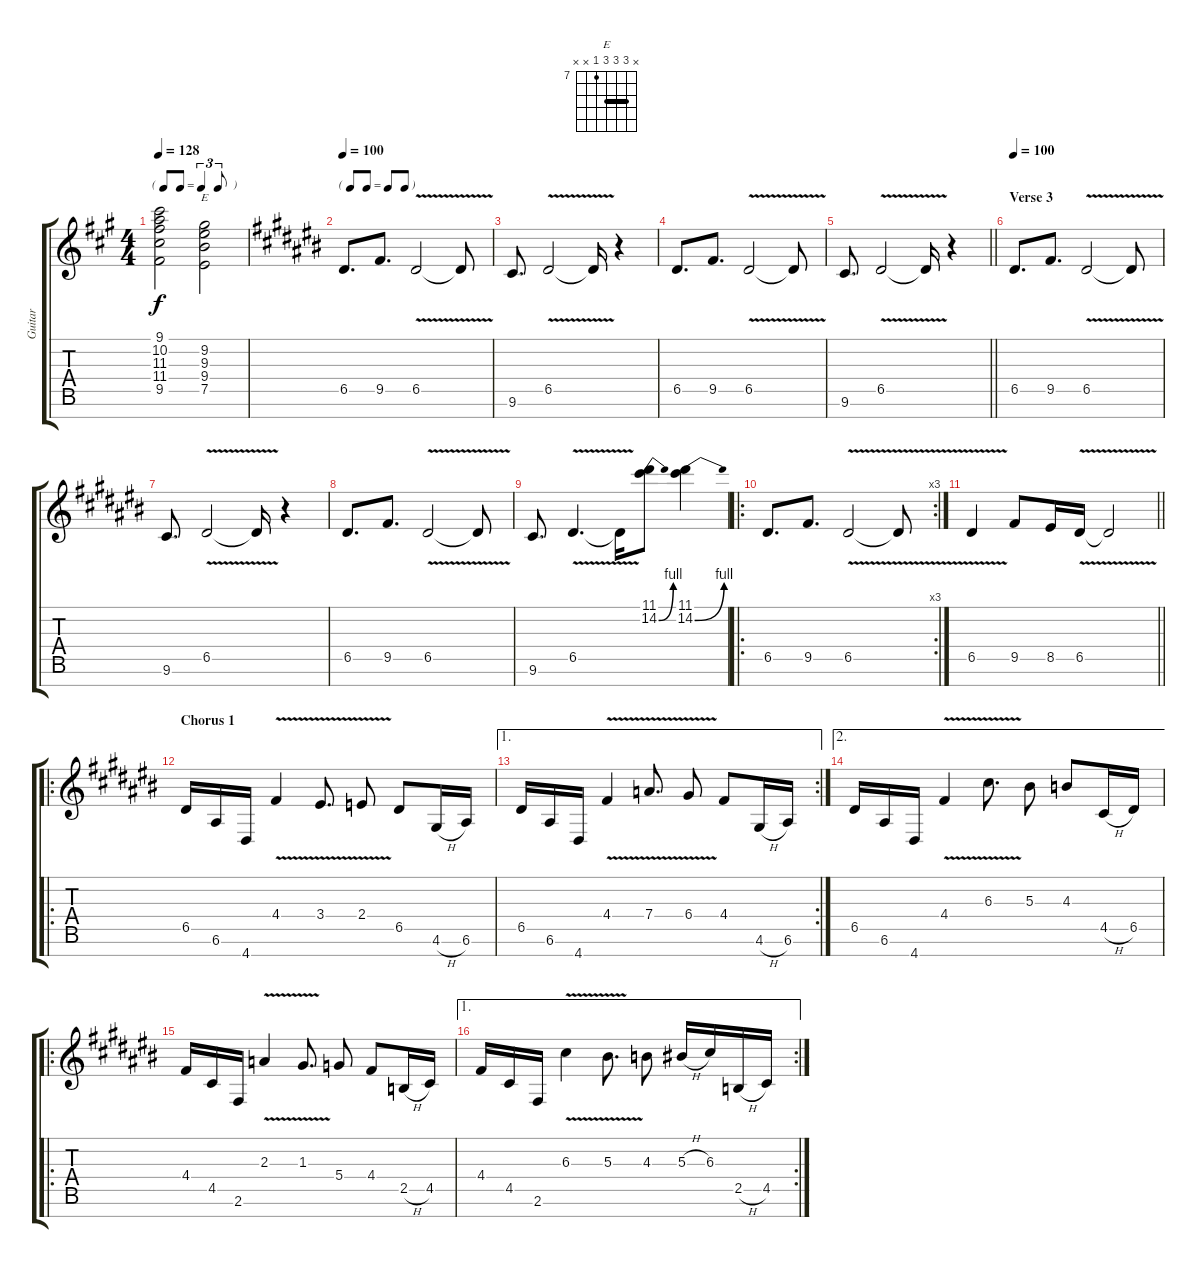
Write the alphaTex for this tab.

\track ("Guitar" "Guitar") {instrument electricguitarclean}
\staff {score tabs}
\tuning (E4 B3 G3 D3 A2 E2 B1) {hide}
\chord ("E" x 9 9 9 7 x x) {firstfret 7 barre 9}
\ts (4 4)
\tf triplet8th
\tempo 128
\clef g2
\ks a
(9.1{t} 10.2{t} 11.3{t} 11.4{t} 9.5{t}).2{dy f} (9.2 9.3 9.4 7.5).2{ch "E"} |
\tf none
\tempo 100
\ks c#
6.5.8{d instrument distortionguitar} 9.5.8{d} 6.5{v}.2 6.5{t}.8 |
9.6.8{d} 6.5{v}.2 6.5{t}.16 r.4 |
6.5.8{d} 9.5.8{d} 6.5{v}.2 6.5{t}.8 |
\barLineRight lightlight
9.6.8{d} 6.5{v}.2 6.5{t}.16 r.4 |
\section ("" "Verse 3")
\tempo 100
6.5.8{d instrument distortionguitar} 9.5.8{d} 6.5{v}.2 6.5{t}.8 |
9.6.8{d} 6.5{v}.2 6.5{t}.16 r.4 |
6.5.8{d} 9.5.8{d} 6.5{v}.2 6.5{t}.8 |
9.6.8{d} 6.5{v}.4{d} 6.5{t}.16 (11.1 14.2{be (bend 0 0 60 4)}).8 (11.1 14.2{be (bend 0 0 60 4)}).4 |
\ro
\rc 3
6.5.8{d} 9.5.8{d} 6.5{v}.2 6.5{t}.8 |
\barLineRight lightlight
6.5{v}.4 9.5.8 8.5.16 6.5{v}.16 6.5{t}.2 |
\ro
\section ("" "Chorus 1")
6.5.16 6.6.16 4.7.16 4.4{v}.4 3.4{v}.8{d} 2.4{v}.8 6.5.8 4.6{h}.16 6.6.16 |
\ae 1
\rc 2
6.5.16 6.6.16 4.7.16 4.4{v}.4 7.4{v}.8{d} 6.4{v}.8 4.4.8 4.6{h}.16 6.6.16 |
\ae 2
6.5.16 6.6.16 4.7.16 4.4{v}.4 6.3{v}.8{d} 5.3.8 4.3.8 4.5{h}.16 6.5.16 |
\ro
4.4.16 4.5.16 2.6.16 2.3{v}.4 1.3{v}.8{d} 5.4.8 4.4.8 2.5{h}.16 4.5.16 |
\ae 1
\rc 2
4.4.16 4.5.16 2.6.16 6.3{v}.4 5.3{v}.8{d} 4.3.8 5.3{h}.16 6.3.16 2.5{h}.16 4.5.16
